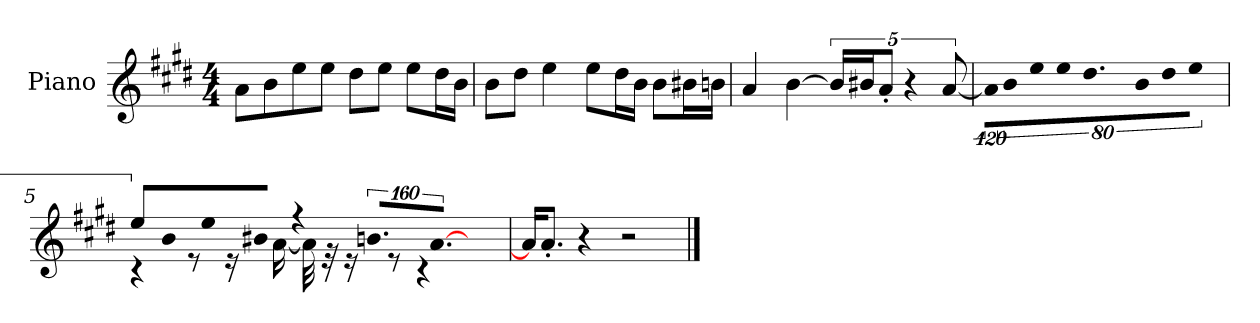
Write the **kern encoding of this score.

**kern
*part1
*staff1
*I"Piano
*I'P-no
*clefG2
*k[f#c#g#d#]
*M4/4
*MM90
=1
8a\L
8b\
8ee\
8ee\J
8dd#\L
8ee\J
8ee\L
16dd#\L
16b\JJ
=2
8b\L
8dd#\J
4ee\
8ee\L
16dd#\L
16b\JJ
8b\L
16b#X\L
16bn\JJ
=3
4a/
[4b\
20b/LL]
20b#X/J
10a'/J
5r
[10a/
=4
!LO:N:vis=16
1920%107a\KL]
!LO:N:vis=8
640%71b\
!LO:N:vis=8
640%71ee\
!LO:N:vis=8
640%71ee\
9.dd#\
!LO:N:vis=8
640%71b\
!LO:N:vis=8
640%71dd#\J
!LO:N:vis=4
1920%427ee\
!!LO:LB:g=z
=5
!LO:N:vis=8
*^
960%137ee/L	4r
!LO:N:vis=8	!
960%137b/	.
.	8r
!LO:N:vis=8	!
960%137ee/	.
.	16r
!LO:N:vis=16	!
1920%137b#X/Jk	.
.	[16a\
!LO:N:vis=16	!
1920%137r	.
.	32a\]
.	32r
.	16r
!LO:N:vis=8.	!
640%137bn/L	.
.	8r
.	4r
!LO:N:vis=8.	!
[640%137a/J	.
960ryy	.
*v	*v
=6
16a/KL]
8.a'/J
4r
2r
==
*-
